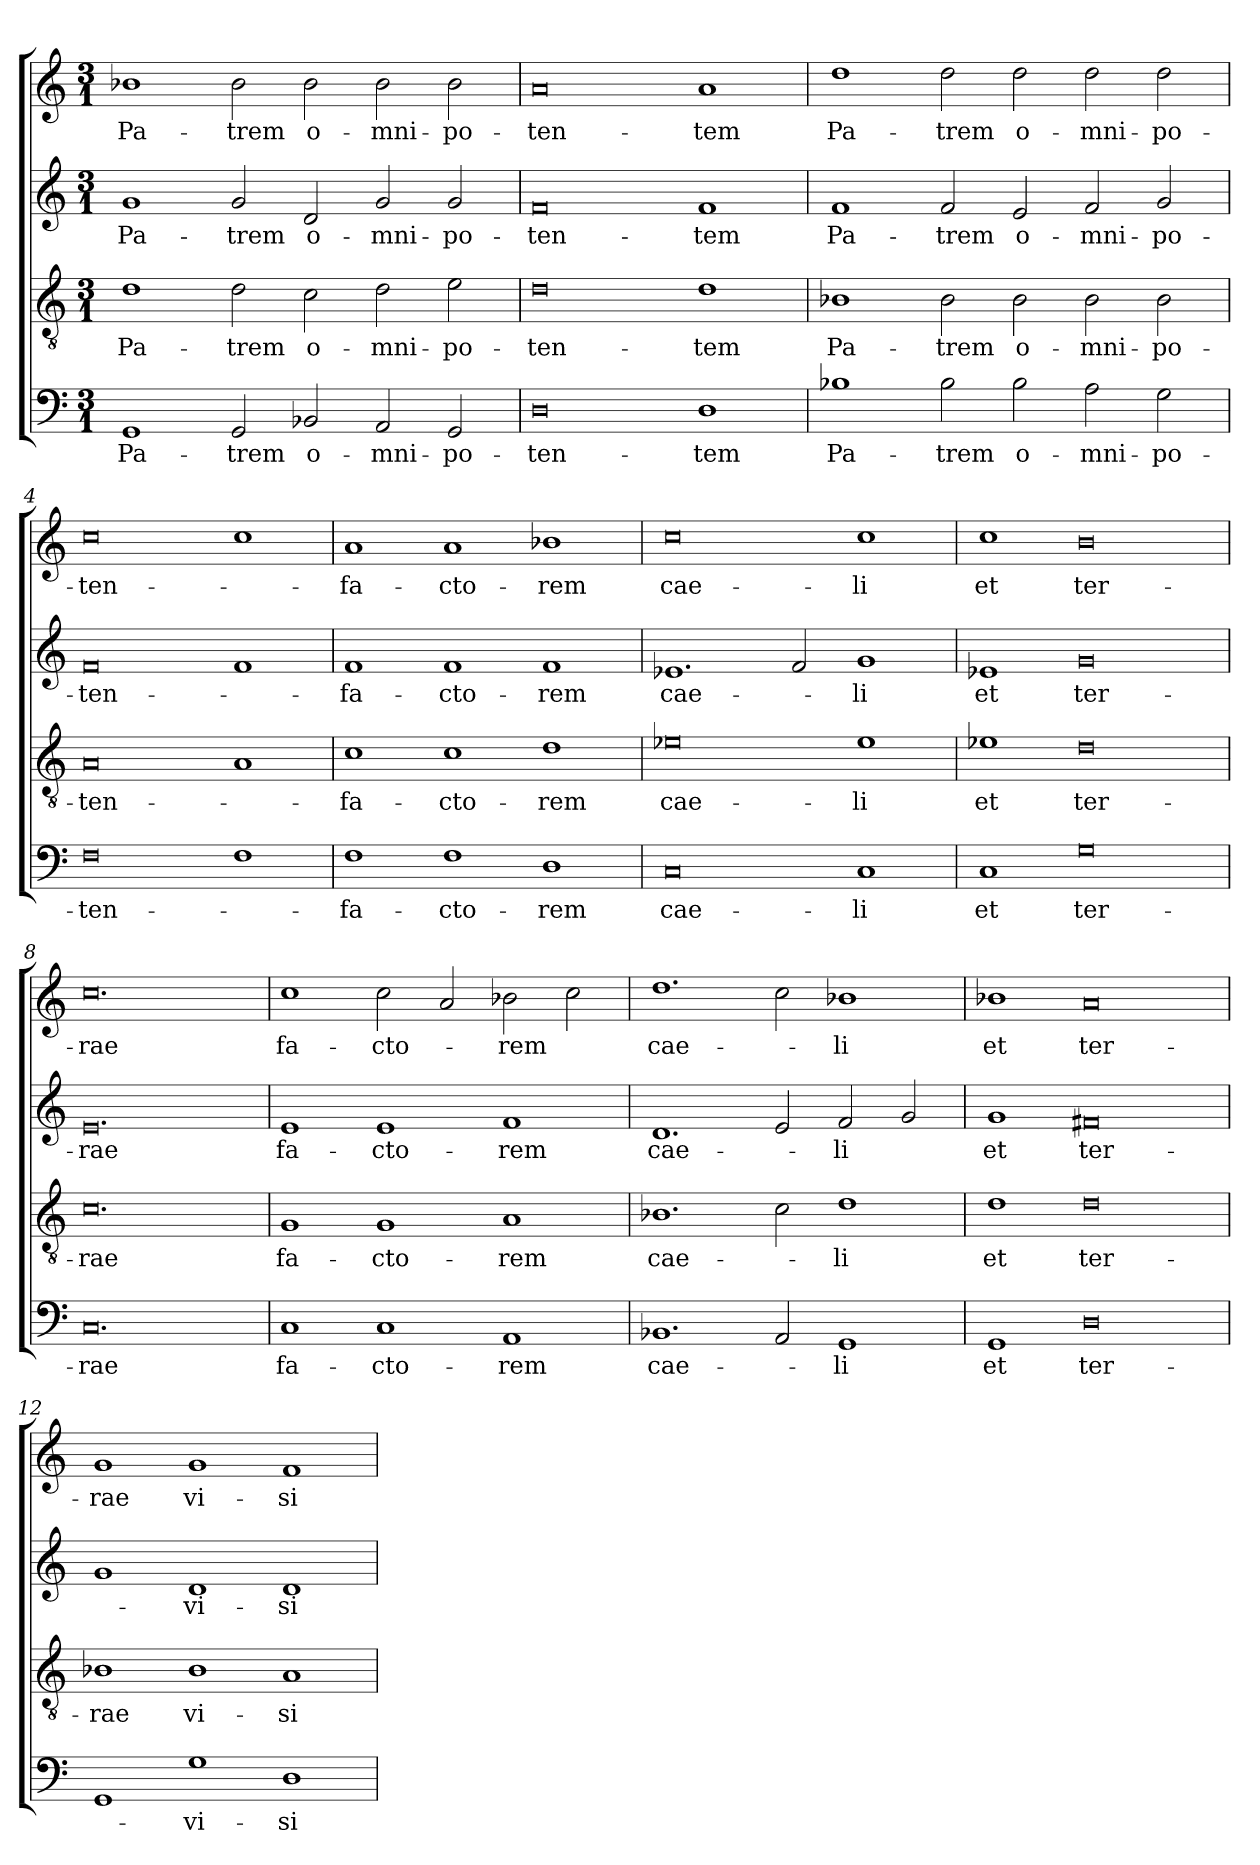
**kern	**text	**kern	**text	**kern	**text	**kern	**text
*part4	*part4	*part3	*part3	*part2	*part2	*part1	*part1
*staff4	*staff4	*staff3	*staff3	*staff2	*staff2	*staff1	*staff1
*clefF4	*	*clefGv2	*	*clefG2	*	*clefG2	*
*k[]	*	*k[]	*	*k[]	*	*k[]	*
*M3/1	*	*M3/1	*	*M3/1	*	*M3/1	*
=1	=1	=1	=1	=1	=1	=1	=1
1GG	Pa-	1d	Pa-	1g	Pa-	1b-X	Pa-
2GG	-trem	2d	-trem	2g	-trem	2b-	-trem
2BB-X	o-	2c	o-	2d	o-	2b-	o-
2AA	-mni-	2d	-mni-	2g	-mni-	2b-	-mni-
2GG	-po-	2e	-po-	2g	-po-	2b-	-po-
=2	=2	=2	=2	=2	=2	=2	=2
0D	-ten-	0d	-ten-	0f	-ten-	0a	-ten-
1D	-tem	1d	-tem	1f	-tem	1a	-tem
=3	=3	=3	=3	=3	=3	=3	=3
1B-X	Pa-	1B-X	Pa-	1f	Pa-	1dd	Pa-
2B-	-trem	2B-	-trem	2f	-trem	2dd	-trem
2B-	o-	2B-	o-	2e	o-	2dd	o-
2A	-mni-	2B-	-mni-	2f	-mni-	2dd	-mni-
2G	-po-	2B-	-po-	2g	-po-	2dd	-po-
=4	=4	=4	=4	=4	=4	=4	=4
0F	-ten-	0A	-ten-	0f	-ten-	0cc	-ten-
1F	.	1A	.	1f	.	1cc	.
=5	=5	=5	=5	=5	=5	=5	=5
1F	-fa-	1c	-fa-	1f	-fa-	1a	-fa-
1F	-cto-	1c	-cto-	1f	-cto-	1a	-cto-
1D	-rem	1d	-rem	1f	-rem	1b-X	-rem
=6	=6	=6	=6	=6	=6	=6	=6
0C	cae-	0e-X	cae-	1.e-X	cae-	0cc	cae-
.	.	.	.	2f	.	.	.
1C	-li	1e-	-li	1g	-li	1cc	-li
=7	=7	=7	=7	=7	=7	=7	=7
1C	et	1e-X	et	1e-X	et	1cc	et
0G	ter-	0d	ter-	0g	ter-	0b	ter-
=8	=8	=8	=8	=8	=8	=8	=8
0.C	-rae	0.c	-rae	0.e	-rae	0.cc	-rae
=9	=9	=9	=9	=9	=9	=9	=9
1C	fa-	1G	fa-	1e	fa-	1cc	fa-
1C	-cto-	1G	-cto-	1e	-cto-	2cc	-cto-
.	.	.	.	.	.	2a	.
1AA	-rem	1A	-rem	1f	-rem	2b-X	-rem
.	.	.	.	.	.	2cc	.
=10	=10	=10	=10	=10	=10	=10	=10
1.BB-X	cae-	1.B-X	cae-	1.d	cae-	1.dd	cae-
2AA	.	2c	.	2e	.	2cc	.
1GG	-li	1d	-li	2f	-li	1b-X	-li
.	.	.	.	2g	.	.	.
=11	=11	=11	=11	=11	=11	=11	=11
1GG	et	1d	et	1g	et	1b-X	et
0D	ter-	0d	ter-	0f#X	ter-	0a	ter-
=12	=12	=12	=12	=12	=12	=12	=12
1GG	.	1B-X	-rae	1g	.	1g	-rae
1G	-vi-	1B-	vi-	1d	-vi-	1g	vi-
1D	-si-	1A	-si-	1d	-si-	1f	-si-
=	=	=	=	=	=	=	=
*-	*-	*-	*-	*-	*-	*-	*-
